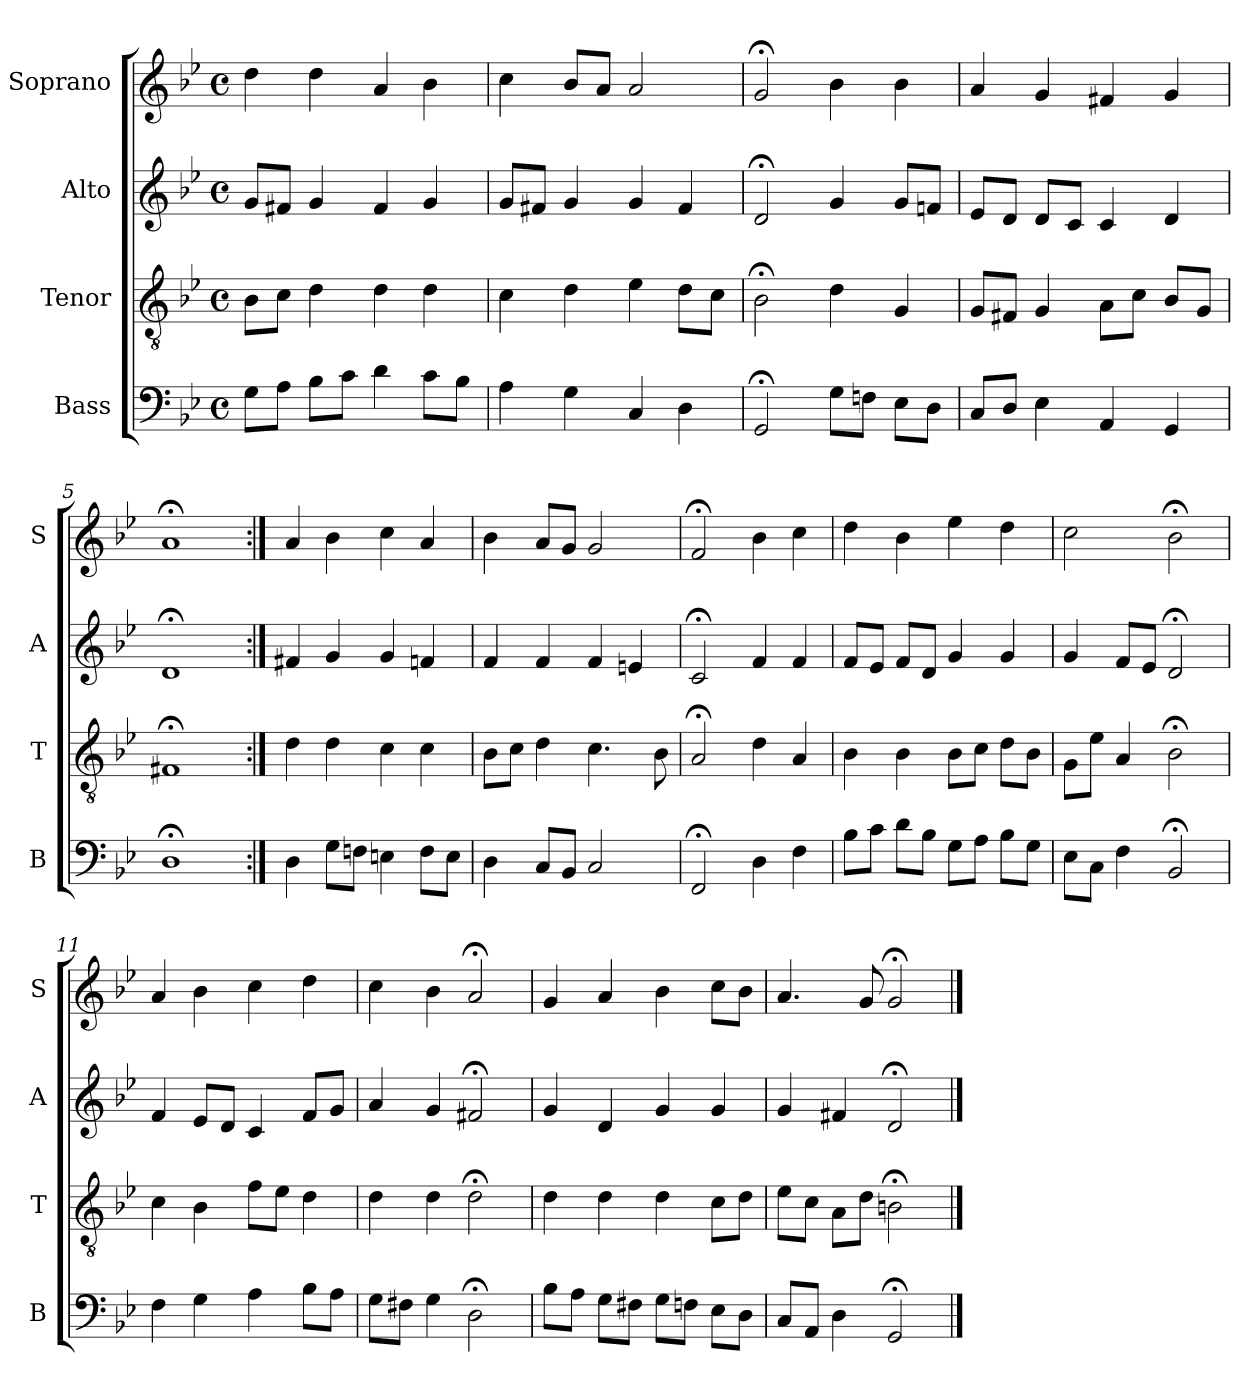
**kern	**kern	**kern	**kern
*part4	*part3	*part2	*part1
*staff4	*staff3	*staff2	*staff1
*I"Bass	*I"Tenor	*I"Alto	*I"Soprano
*I'B	*I'T	*I'A	*I'S
*clefF4	*clefGv2	*clefG2	*clefG2
*k[b-e-]	*k[b-e-]	*k[b-e-]	*k[b-e-]
*g:	*g:	*g:	*g:
*M4/4	*M4/4	*M4/4	*M4/4
*met(c)	*met(c)	*met(c)	*met(c)
*MM100	*MM100	*MM100	*MM100
=1	=1	=1	=1
8GL	8B-L	8gL	4dd
8AJ	8cJ	8f#XJ	.
8B-L	4d	4g	4dd
8cJ	.	.	.
4d	4d	4f#	4a
8cL	4d	4g	4b-
8B-J	.	.	.
=2	=2	=2	=2
4A	4c	8gL	4cc
.	.	8f#XJ	.
4G	4d	4g	8b-L
.	.	.	8aJ
4C	4e-	4g	2a
4D	8dL	4f#	.
.	8cJ	.	.
=3	=3	=3	=3
2GG;<	2B-;<	2d;<	2g;<
8GL	4d	4g	4b-
8FnJ	.	.	.
8E-L	4G	8gL	4b-
8DJ	.	8fnJ	.
=4	=4	=4	=4
8CL	8GL	8e-L	4a
8DJ	8F#XJ	8dJ	.
4E-	4G	8dL	4g
.	.	8cJ	.
4AA	8AL	4c	4f#X
.	8cJ	.	.
4GG	8B-L	4d	4g
.	8GJ	.	.
=5	=5	=5	=5
1D;<	1F#X;<	1d;<	1a;<
=6:|!	=6:|!	=6:|!	=6:|!
4D	4d	4f#X	4a
8GL	4d	4g	4b-
8FnJ	.	.	.
4En	4c	4g	4cc
8FL	4c	4fn	4a
8EJ	.	.	.
=7	=7	=7	=7
4D	8B-L	4f	4b-
.	8cJ	.	.
8CL	4d	4f	8aL
8BB-J	.	.	8gJ
2C	4.c	4f	2g
.	.	4en	.
.	8B-	.	.
=8	=8	=8	=8
2FF;<	2A;<	2c;<	2f;<
4D	4d	4f	4b-
4F	4A	4f	4cc
=9	=9	=9	=9
8B-L	4B-	8fL	4dd
8cJ	.	8e-J	.
8dL	4B-	8fL	4b-
8B-J	.	8dJ	.
8GL	8B-L	4g	4ee-
8AJ	8cJ	.	.
8B-L	8dL	4g	4dd
8GJ	8B-J	.	.
=10	=10	=10	=10
8E-L	8GL	4g	2cc
8CJ	8e-J	.	.
4F	4A	8fL	.
.	.	8e-J	.
2BB-;<	2B-;<	2d;<	2b-;<
=11	=11	=11	=11
4F	4c	4f	4a
4G	4B-	8e-L	4b-
.	.	8dJ	.
4A	8fL	4c	4cc
.	8e-J	.	.
8B-L	4d	8fL	4dd
8AJ	.	8gJ	.
=12	=12	=12	=12
8GL	4d	4a	4cc
8F#XJ	.	.	.
4G	4d	4g	4b-
2D;<	2d;<	2f#X;<	2a;<
=13	=13	=13	=13
8B-L	4d	4g	4g
8AJ	.	.	.
8GL	4d	4d	4a
8F#XJ	.	.	.
8GL	4d	4g	4b-
8FnJ	.	.	.
8E-L	8cL	4g	8ccL
8DJ	8dJ	.	8b-J
=14	=14	=14	=14
8CL	8e-L	4g	4.a
8AAJ	8cJ	.	.
4D	8AL	4f#X	.
.	8dJ	.	8g
2GG;<	2Bn;<	2d;<	2g;<
==	==	==	==
*-	*-	*-	*-
